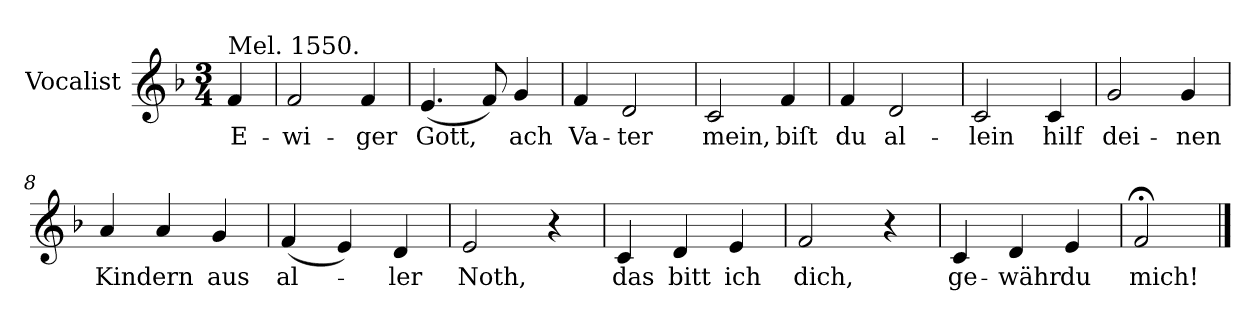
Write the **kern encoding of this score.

**kern	**text
*part1	*part1
*staff1	*staff1
*I"Vocalist	*
*k[b-]	*
*F:	*
*M3/4	*
=	=
!LO:TX:a:t=Mel. 1550.	!
4f	E-
=1	=1
2f	-wi-
4f	-ger
=2	=2
(4.e	Gott,
8f)	.
4g	ach
=3	=3
4f	Va-
2d	-ter
=4	=4
2c	mein,
4f	biſt
=5	=5
4f	du
2d	al-
=6	=6
2c	-lein
4c	hilf
=7	=7
2g	dei-
4g	-nen
=8	=8
4a	Kindern
4a	.
4g	aus
=9	=9
(4f	al-
4e)	.
4d	-ler
=10	=10
2e	Noth,
4r	.
=11	=11
4c	das
4d	bitt
4e	ich
=12	=12
2f	dich,
4r	.
=13	=13
4c	ge-
4d	-währ
4e	du
=14	=14
2f;<	mich!
==	==
*-	*-
